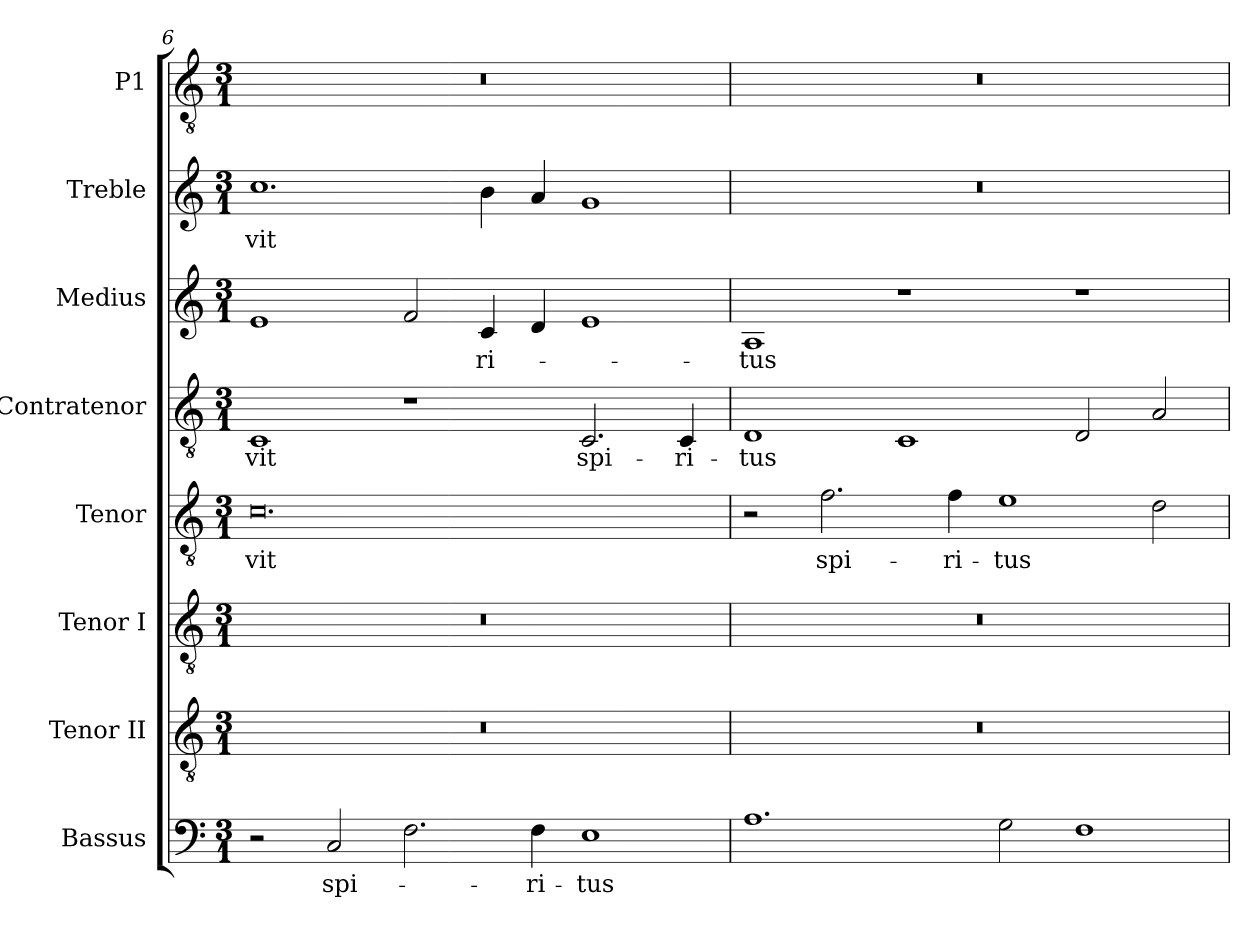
**kern	**text	**kern	**kern	**kern	**text	**kern	**text	**kern	**text	**kern	**text	**kern
*part8	*part8	*part7	*part6	*part5	*part5	*part4	*part4	*part3	*part3	*part2	*part2	*part1
*staff8	*staff8	*staff7	*staff6	*staff5	*staff5	*staff4	*staff4	*staff3	*staff3	*staff2	*staff2	*staff1
*I"Bassus	*	*I"Tenor II	*I"Tenor I	*I"Tenor	*	*I"Contratenor	*	*I"Medius	*	*I"Treble	*	*I"P1
*I'B.	*	*I'T II.	*I'T I.	*I'T.	*	*I'Ct.	*	*I'M.	*	*I'Tr.	*	*
*clefF4	*	*clefGv2	*clefGv2	*clefGv2	*	*clefGv2	*	*clefG2	*	*clefG2	*	*clefGv2
*	*	*ITrd7c12	*ITrd7c12	*ITrd7c12	*	*ITrd7c12	*	*	*	*	*	*ITrd7c12
*k[]	*	*k[]	*k[]	*k[]	*	*k[]	*	*k[]	*	*k[]	*	*k[]
*C:	*	*C:	*C:	*C:	*	*C:	*	*C:	*	*C:	*	*C:
*M3/1	*	*M3/1	*M3/1	*M3/1	*	*M3/1	*	*M3/1	*	*M3/1	*	*M3/1
=6	=6	=6	=6	=6	=6	=6	=6	=6	=6	=6	=6	=6
!	!	!LO:N:vis=1	!LO:N:vis=1	!	!	!	!	!	!	!	!	!
!	!	!	!	!	!LO:LY:b:color=#000000	!	!	!	!	!	!	!
!	!	!	!	!	!	!	!LO:LY:b:color=#000000	!	!	!	!	!
!	!	!	!	!	!	!	!	!	!	!	!LO:LY:b:color=#000000	!LO:N:vis=1
2r	.	0.r	0.r	0.Ci	-vit	1CCi	-vit	1ei	.	1.cci	-vit	0.r
!	!LO:LY:b:color=#000000	!	!	!	!	!	!	!	!	!	!	!
2Ci/	spi-	.	.	.	.	.	.	.	.	.	.	.
2.Fi\	.	.	.	.	.	1r	.	2fi/	.	.	.	.
!	!	!	!	!	!	!	!	!	!LO:LY:b:color=#000000	!	!	!
.	.	.	.	.	.	.	.	4ci/	-ri-	4bi\	.	.
!	!LO:LY:b:color=#000000	!	!	!	!	!	!	!	!	!	!	!
4Fi\	-ri-	.	.	.	.	.	.	4di/	.	4ai/	.	.
!	!LO:LY:b:color=#000000	!	!	!	!	!	!	!	!	!	!	!
!	!	!	!	!	!	!	!LO:LY:b:color=#000000	!	!	!	!	!
1Ei	-tus	.	.	.	.	2.CCi/	spi-	1ei	.	1gi	.	.
!	!	!	!	!	!	!	!LO:LY:b:color=#000000	!	!	!	!	!
.	.	.	.	.	.	4CCi/	-ri-	.	.	.	.	.
!!LO:PB:g=z
=7`	=7`	=7`	=7`	=7`	=7`	=7`	=7`	=7`	=7`	=7`	=7`	=7`
!	!	!LO:N:vis=1	!LO:N:vis=1	!	!	!	!	!	!	!	!	!
!	!	!	!	!	!	!	!LO:LY:b:color=#000000	!	!	!	!	!
!	!	!	!	!	!	!	!	!	!LO:LY:b:color=#000000	!LO:N:vis=1	!	!LO:N:vis=1
1.Ai	.	0.r	0.r	2r	.	1DDi	-tus	1Ai	-tus	0.r	.	0.r
!	!	!	!	!	!LO:LY:b:color=#000000	!	!	!	!	!	!	!
.	.	.	.	2.Fi\	spi-	.	.	.	.	.	.	.
.	.	.	.	.	.	1CCi	.	1r	.	.	.	.
!	!	!	!	!	!LO:LY:b:color=#000000	!	!	!	!	!	!	!
.	.	.	.	4Fi\	-ri-	.	.	.	.	.	.	.
!	!	!	!	!	!LO:LY:b:color=#000000	!	!	!	!	!	!	!
2Gi\	.	.	.	1Ei	-tus	.	.	.	.	.	.	.
1Fi	.	.	.	.	.	2DDi/	.	1r	.	.	.	.
.	.	.	.	2Di\	.	2AAi/	.	.	.	.	.	.
=`	=`	=`	=`	=`	=`	=`	=`	=`	=`	=`	=`	=`
*-	*-	*-	*-	*-	*-	*-	*-	*-	*-	*-	*-	*-
